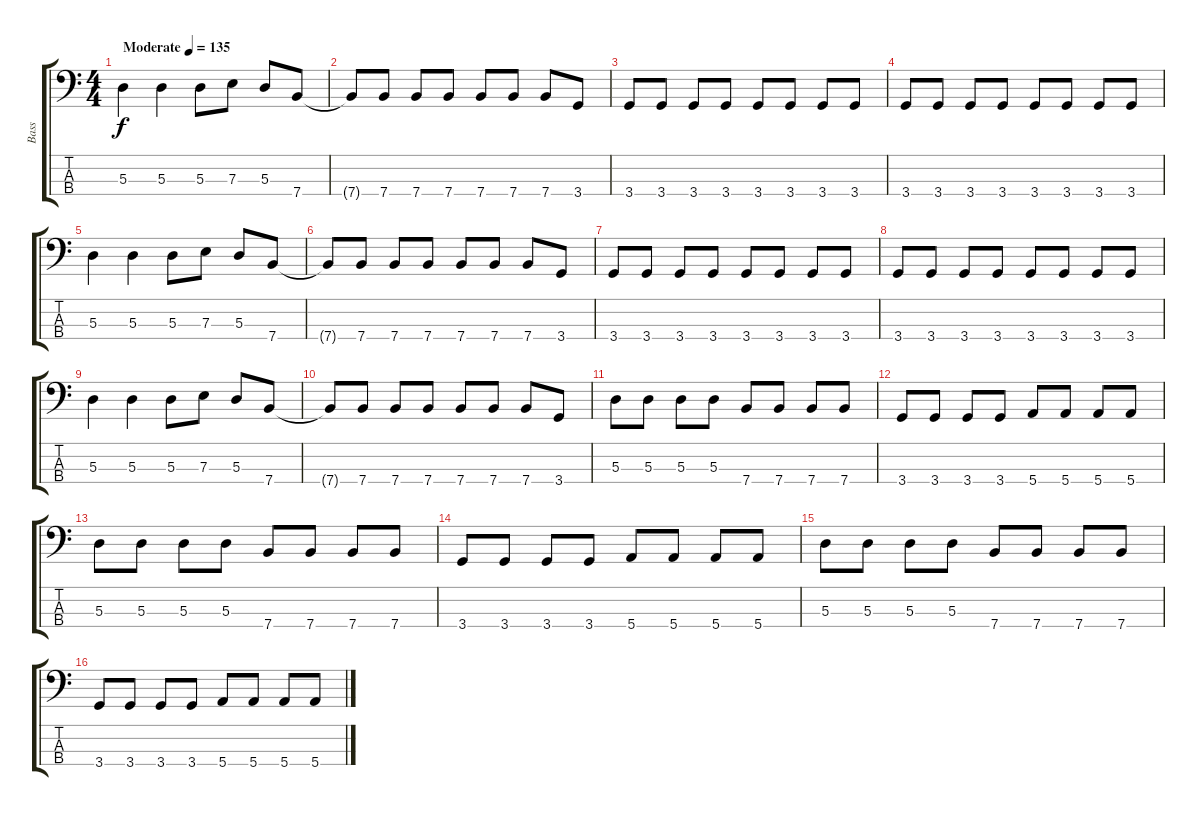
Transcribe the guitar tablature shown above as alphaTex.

\track ("Bass" "Bass") {instrument electricbassfinger}
\staff {score tabs}
\tuning (G2 D2 A1 E1) {hide}
\ts (4 4)
\tempo (135 "Moderate")
\clef f4
\ks c
5.3.4{dy f instrument electricbassfinger} 5.3.4 5.3.8 7.3.8 5.3.8 7.4.8 |
7.4{t}.8 7.4.8 7.4.8 7.4.8 7.4.8 7.4.8 7.4.8 3.4.8 |
3.4.8 3.4.8 3.4.8 3.4.8 3.4.8 3.4.8 3.4.8 3.4.8 |
3.4.8 3.4.8 3.4.8 3.4.8 3.4.8 3.4.8 3.4.8 3.4.8 |
5.3.4 5.3.4 5.3.8 7.3.8 5.3.8 7.4.8 |
7.4{t}.8 7.4.8 7.4.8 7.4.8 7.4.8 7.4.8 7.4.8 3.4.8 |
3.4.8 3.4.8 3.4.8 3.4.8 3.4.8 3.4.8 3.4.8 3.4.8 |
3.4.8 3.4.8 3.4.8 3.4.8 3.4.8 3.4.8 3.4.8 3.4.8 |
5.3.4 5.3.4 5.3.8 7.3.8 5.3.8 7.4.8 |
7.4{t}.8 7.4.8 7.4.8 7.4.8 7.4.8 7.4.8 7.4.8 3.4.8 |
5.3.8 5.3.8 5.3.8 5.3.8 7.4.8 7.4.8 7.4.8 7.4.8 |
3.4.8 3.4.8 3.4.8 3.4.8 5.4.8 5.4.8 5.4.8 5.4.8 |
5.3.8 5.3.8 5.3.8 5.3.8 7.4.8 7.4.8 7.4.8 7.4.8 |
3.4.8 3.4.8 3.4.8 3.4.8 5.4.8 5.4.8 5.4.8 5.4.8 |
5.3.8 5.3.8 5.3.8 5.3.8 7.4.8 7.4.8 7.4.8 7.4.8 |
3.4.8 3.4.8 3.4.8 3.4.8 5.4.8 5.4.8 5.4.8 5.4.8
